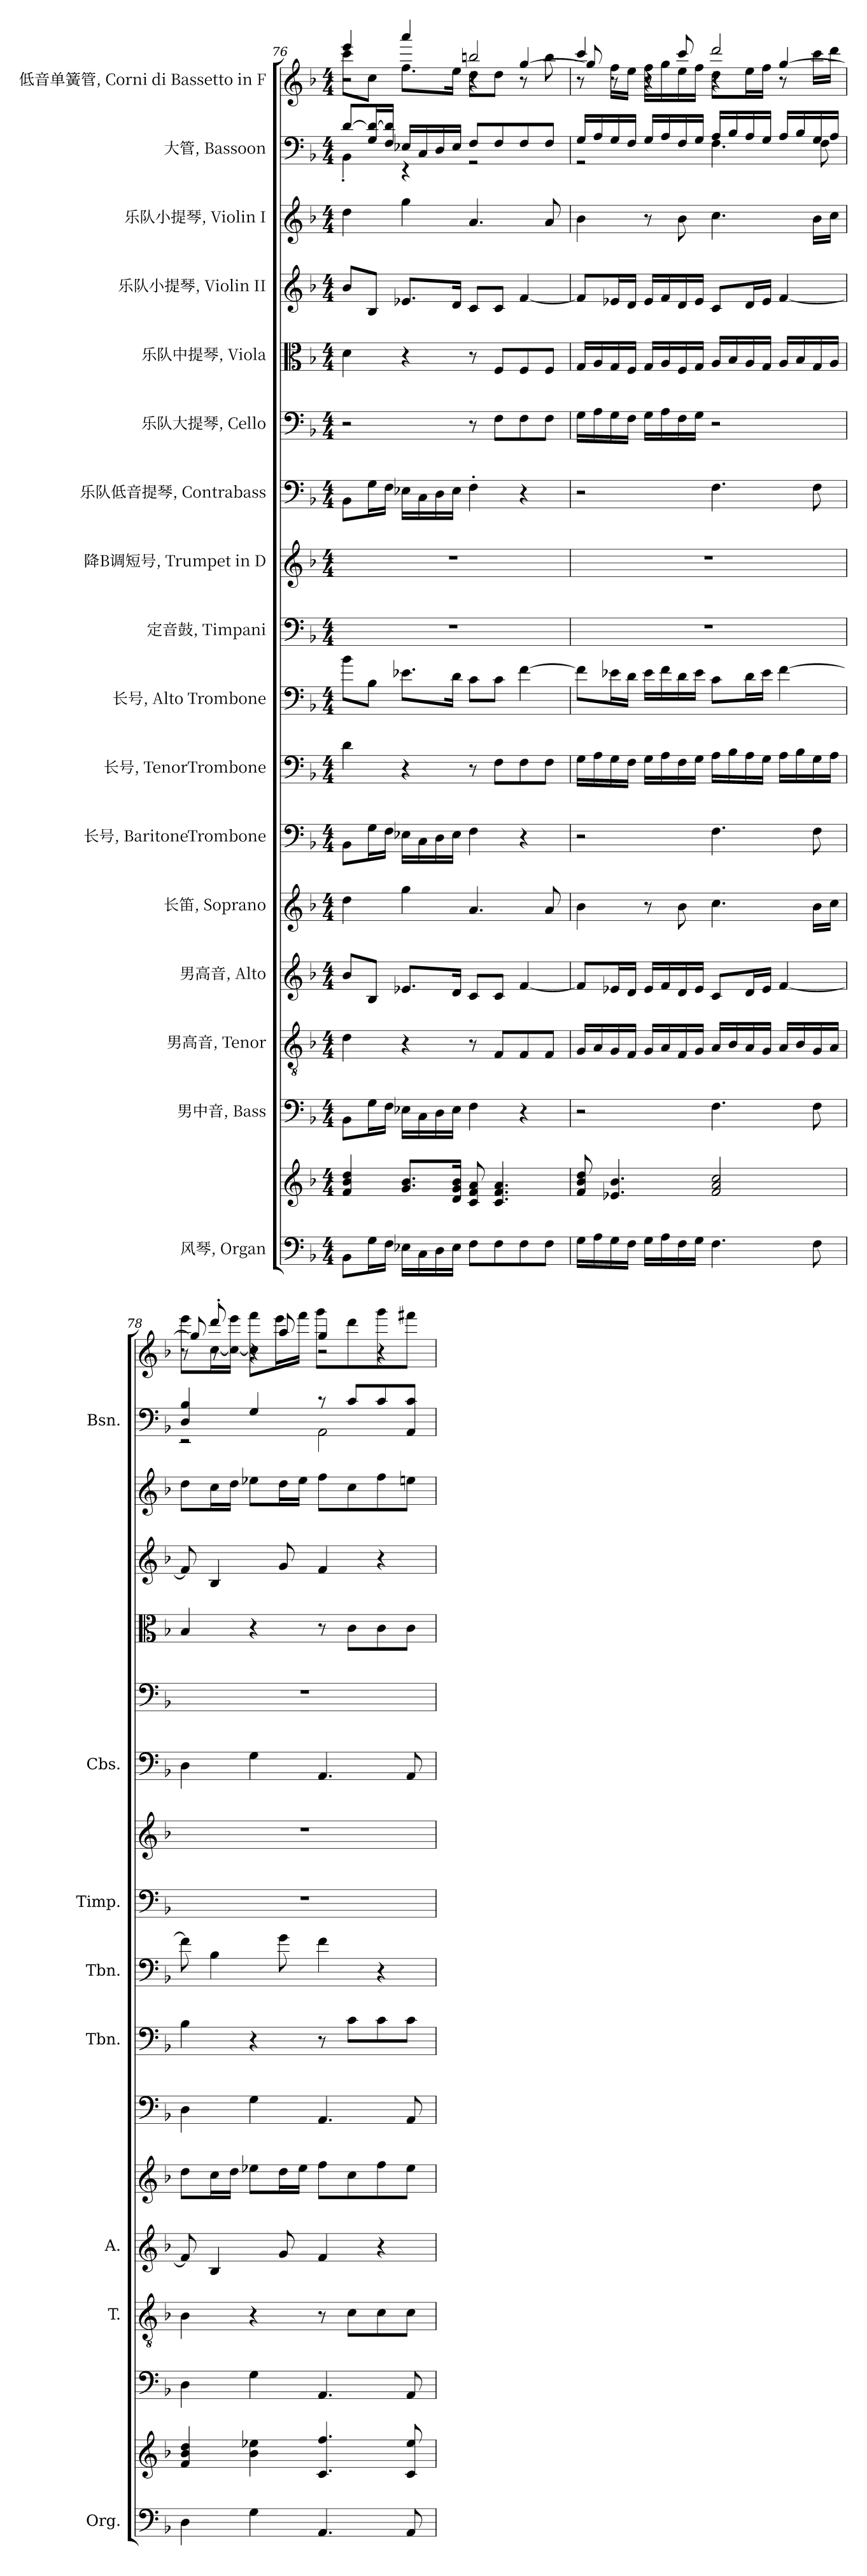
**kern	**kern	**kern	**kern	**kern	**kern	**kern	**kern	**kern	**kern	**kern	**kern	**kern	**kern	**kern	**kern	**kern	**kern
*part17	*part17	*part16	*part15	*part14	*part13	*part12	*part11	*part10	*part9	*part8	*part7	*part6	*part5	*part4	*part3	*part2	*part1
*staff18	*staff17	*staff16	*staff15	*staff14	*staff13	*staff12	*staff11	*staff10	*staff9	*staff8	*staff7	*staff6	*staff5	*staff4	*staff3	*staff2	*staff1
*I"风琴, Organ	*	*I"男中音, Bass	*I"男高音, Tenor	*I"男高音, Alto	*I"长笛, Soprano	*I"长号, BaritoneTrombone	*I"长号, TenorTrombone	*I"长号, Alto Trombone	*I"定音鼓, Timpani	*I"降B调短号, Trumpet in D	*I"乐队低音提琴, Contrabass	*I"乐队大提琴, Cello	*I"乐队中提琴, Viola	*I"乐队小提琴, Violin II	*I"乐队小提琴, Violin I	*I"大管, Bassoon	*I"低音单簧管, Corni di Bassetto in F
*I'Org.	*	*	*I'T.	*I'A.	*	*	*I'Tbn.	*I'Tbn.	*I'Timp.	*	*I'Cbs.	*	*	*	*	*I'Bsn.	*
*clefF4	*clefG2	*clefF4	*clefGv2	*clefG2	*clefG2	*clefF4	*clefF4	*clefF4	*clefF4	*clefG2	*clefF4	*clefF4	*clefC3	*clefG2	*clefG2	*clefF4	*clefG2
*	*	*	*	*	*	*	*	*	*	*ITrd1c2	*ITrd7c12	*	*	*	*	*	*ITrd1c2
*k[b-]	*k[b-]	*k[b-]	*k[b-]	*k[b-]	*k[b-]	*k[b-]	*k[b-]	*k[b-]	*k[b-]	*k[b-e-a-]	*k[b-]	*k[b-]	*k[b-]	*k[b-]	*k[b-]	*k[b-]	*k[b-e-a-]
*M4/4	*M4/4	*M4/4	*M4/4	*M4/4	*M4/4	*M4/4	*M4/4	*M4/4	*M4/4	*M4/4	*M4/4	*M4/4	*M4/4	*M4/4	*M4/4	*M4/4	*M4/4
=76	=76	=76	=76	=76	=76	=76	=76	=76	=76	=76	=76	=76	=76	=76	=76	=76	=76
*	*	*	*	*	*	*	*	*	*	*	*	*	*	*	*	*^	*^
*	*	*	*	*	*	*	*	*	*	*	*	*	*	*	*	*	*	*	*^
8BB-\L	4f/ 4b-/ 4dd/	8BB-\L	4d\	8b-/L	4dd\	8BB-\L	4d\	8b-\L	1r	1r	8BBB-\L	2r	4d\	8b-/L	4dd\	[8d/L	4BB-'\	4ddd/	8bb-\L	2r
16G\L	.	16G\L	.	8B-/J	.	16G\L	.	8B-\J	.	.	16GG\L	.	.	8B-/J	.	16G/ 16d/_L	.	.	8b-\J	.
16F\JJ	.	16F\JJ	.	.	.	16F\JJ	.	.	.	.	16FF\JJ	.	.	.	.	16F/ 16d/]JJ	.	.	.	.
16E-X\LL	8.g/ 8.b-/L	16E-X\LL	4r	8.e-X/L	4gg\	16E-X\LL	4r	8.e-X\L	.	.	16EE-X\LL	.	4r	8.e-X/L	4gg\	16E-X/LL	4r	4ggg/	8.ee-\L	.
16C\	.	16C\	.	.	.	16C\	.	.	.	.	16CC\	.	.	.	.	16C/	.	.	.	.
16D\	.	16D\	.	.	.	16D\	.	.	.	.	16DD\	.	.	.	.	16D/	.	.	.	.
16E-\JJ	16d/ 16g/ 16b-/Jk	16E-\JJ	.	16d/Jk	.	16E-\JJ	.	16d\Jk	.	.	16EE-\JJ	.	.	16d/Jk	.	16E-/JJ	.	.	16dd\Jk	.
8F\L	8c/ 8f/ 8a/	4F\	8r	8c/L	4.a/	4F\	8r	8c\L	.	.	4FF'\	8r	8r	8c/L	4.a/	8F/L	2r	2aan/	8cc\L	4r
8F\	4.c/ 4.f/ 4.a/	.	8F/L	8c/J	.	.	8F\L	8c\J	.	.	.	8F\L	8F/L	8c/J	.	8F/	.	.	8cc\J	.
8F\	.	4r	8F/	[4f/	.	4r	8F\	[4f\	.	.	4r	8F\	8F/	[4f/	.	8F/	.	.	8r	[4ff/
8F\J	.	.	8F/J	.	8a/	.	8F\J	.	.	.	.	8F\J	8F/J	.	8a/	8F/J	.	.	8aa\	.
!!LO:PB:g=z	!!	!!
=77	=77	=77	=77	=77	=77	=77	=77	=77	=77	=77	=77	=77	=77	=77	=77	=77	=77	=77	=77	=77
16G\LL	8f/ 8b-/ 8dd/	2r	16G/LL	8f/L]	4b-\	2r	16G\LL	8f\L]	1r	1r	2r	16G\LL	16G/LL	8f/L]	4b-\	16G/LL	2r	4bb-/	8r	8ff/]
16A\	.	.	16A/	.	.	.	16A\	.	.	.	.	16A\	16A/	.	.	16A/	.	.	.	.
16G\	4.e-X/ 4.b-/	.	16G/	16e-X/L	.	.	16G\	16e-X\L	.	.	.	16G\	16G/	16e-X/L	.	16G/	.	.	16ee-\LL	8r
16F\JJ	.	.	16F/JJ	16d/JJ	.	.	16F\JJ	16d\JJ	.	.	.	16F\JJ	16F/JJ	16d/JJ	.	16F/JJ	.	.	16dd\JJ	.
16G\LL	.	.	16G/LL	16e-/LL	8r	.	16G\LL	16e-\LL	.	.	.	16G\LL	16G/LL	16e-/LL	8r	16G/LL	.	8r	16ee-\LL	4r
16A\	.	.	16A/	16f/	.	.	16A\	16f\	.	.	.	16A\	16A/	16f/	.	16A/	.	.	16ff\	.
16F\	.	.	16F/	16d/	8b-\	.	16F\	16d\	.	.	.	16F\	16F/	16d/	8b-\	16F/	.	8bb-/	16dd\	.
16G\JJ	.	.	16G/JJ	16e-/JJ	.	.	16G\JJ	16e-\JJ	.	.	.	16G\JJ	16G/JJ	16e-/JJ	.	16G/JJ	.	.	16ee-\JJ	.
4.F\	2f/ 2a/ 2cc/	4.F\	16A/LL	8c/L	4.cc\	4.F\	16A\LL	8c\L	.	.	4.FF\	2r	16A/LL	8c/L	4.cc\	16A/LL	4.F\	2ccc/	8cc\L	4r
.	.	.	16B-/	.	.	.	16B-\	.	.	.	.	.	16B-/	.	.	16B-/	.	.	.	.
.	.	.	16A/	16d/L	.	.	16A\	16d\L	.	.	.	.	16A/	16d/L	.	16A/	.	.	16dd\L	.
.	.	.	16G/JJ	16e-/JJ	.	.	16G\JJ	16e-\JJ	.	.	.	.	16G/JJ	16e-/JJ	.	16G/JJ	.	.	16ee-\JJ	.
.	.	.	16A/LL	[4f/	.	.	16A\LL	[4f\	.	.	.	.	16A/LL	[4f/	.	16A/LL	.	.	8r	[4ff/
.	.	.	16B-/	.	.	.	16B-\	.	.	.	.	.	16B-/	.	.	16B-/	.	.	.	.
8F\	.	8F\	16G/	.	16b-\LL	8F\	16G\	.	.	.	8FF\	.	16G/	.	16b-\LL	16G/	8F\	.	16bb-\LL	.
.	.	.	16A/JJ	.	16cc\JJ	.	16A\JJ	.	.	.	.	.	16A/JJ	.	16cc\JJ	16A/JJ	.	.	16ccc\JJ	.
=78	=78	=78	=78	=78	=78	=78	=78	=78	=78	=78	=78	=78	=78	=78	=78	=78	=78	=78	=78	=78
4D\	4f/ 4b-/ 4dd/	4D\	4B-\	8f/]	8dd\L	4D\	4B-\	8f\]	1r	1r	4DD\	1r	4B-/	8f/]	8dd\L	4D/ 4B-/	2r	8r	8ddd\L	8ff/]
.	.	.	.	4B-/	16cc\L	.	.	4B-\	.	.	.	.	.	4B-/	16cc\L	.	.	8ccc'/	[16b-\L	8r
.	.	.	.	.	16dd\JJ	.	.	.	.	.	.	.	.	.	16dd\JJ	.	.	.	16b-\_ 16ddd\JJ	.
4G\	4b-\ 4ee-X\	4G\	4r	.	8ee-X\L	4G\	4r	.	.	.	4GG\	.	4r	.	8ee-X\L	4G/	.	8r	8b-\] 8eee-\L	4r
.	.	.	.	8g/	16dd\L	.	.	8g\	.	.	.	.	.	8g/	16dd\L	.	.	8gg/	16ddd\L	.
.	.	.	.	.	16ee-\JJ	.	.	.	.	.	.	.	.	.	16ee-\JJ	.	.	.	16eee-\JJ	.
4.AA/	4.c/ 4.ff/	4.AA/	8r	4f/	8ff\L	4.AA/	8r	4f\	.	.	4.AAA/	.	8r	4f/	8ff\L	8r	2AA\	4ff/	8fff\L	2r
.	.	.	8c\L	.	8cc\	.	8c\L	.	.	.	.	.	8c\L	.	8cc\	8c/L	.	.	8ccc\	.
.	.	.	8c\	4r	8ff\	.	8c\	4r	.	.	.	.	8c\	4r	8ff\	8c/	.	4r	8fff\	.
8AA/	8c/ 8ee-/	8AA/	8c\J	.	8ee-\J	8AA/	8c\J	.	.	.	8AAA/	.	8c\J	.	8een\J	8AA/ 8c/J	.	.	8eeen\J	.
*	*	*	*	*	*	*	*	*	*	*	*	*	*	*	*	*v	*v	*	*	*
*	*	*	*	*	*	*	*	*	*	*	*	*	*	*	*	*	*v	*v	*v
=	=	=	=	=	=	=	=	=	=	=	=	=	=	=	=	=	=
*-	*-	*-	*-	*-	*-	*-	*-	*-	*-	*-	*-	*-	*-	*-	*-	*-	*-
